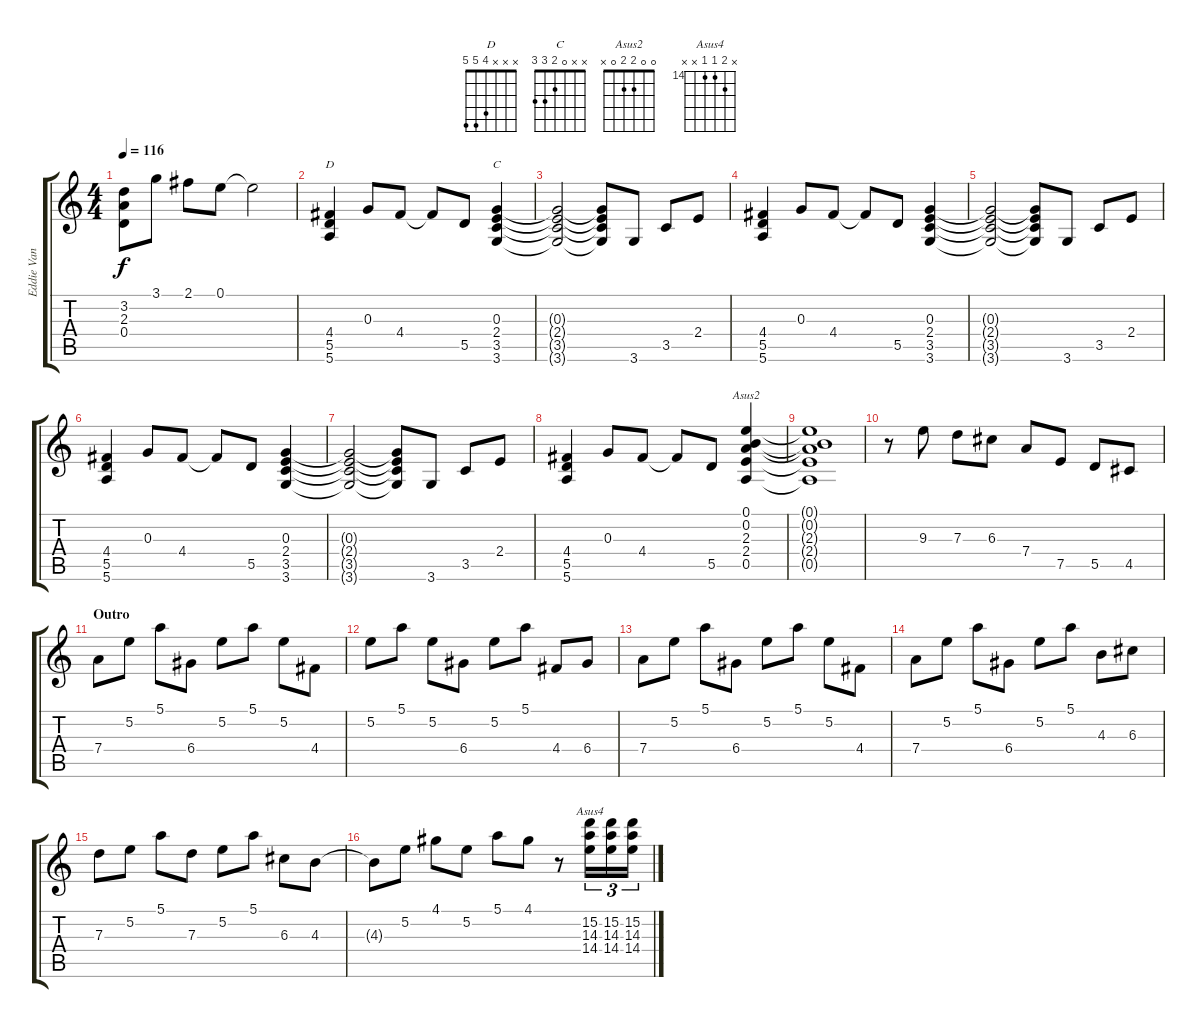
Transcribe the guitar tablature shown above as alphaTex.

\track ("Eddie Van Halen (Rhythm)" "Eddie Van ") {instrument electricguitarclean}
\staff {score tabs}
\tuning (E4 B3 G3 D3 A2 E2) {hide}
\chord ("D" x x x 4 5 5)
\chord ("C" x x 0 2 3 3)
\chord ("Asus2" 0 0 2 2 0 x)
\chord ("Asus4" x 15 14 14 x x) {firstfret 14}
\ts (4 4)
\tempo 116
\clef g2
\ks c
(3.2 2.3 0.4).8{dy f} 3.1.8 2.1.8 0.1.8 0.1{t}.2 |
(4.4 5.5 5.6).4{ch "D"} 0.3.8 4.4.8 4.4{t}.8 5.5.8 (0.3 2.4 3.5 3.6).4{ch "C"} |
(0.3{t} 2.4{t} 3.5{t} 3.6{t}).2 (0.3{t} 2.4{t} 3.5{t} 3.6{t}).8 3.6.8 3.5.8 2.4.8 |
(4.4 5.5 5.6).4 0.3.8 4.4.8 4.4{t}.8 5.5.8 (0.3 2.4 3.5 3.6).4 |
(0.3{t} 2.4{t} 3.5{t} 3.6{t}).2 (0.3{t} 2.4{t} 3.5{t} 3.6{t}).8 3.6.8 3.5.8 2.4.8 |
(4.4 5.5 5.6).4 0.3.8 4.4.8 4.4{t}.8 5.5.8 (0.3 2.4 3.5 3.6).4 |
(0.3{t} 2.4{t} 3.5{t} 3.6{t}).2 (0.3{t} 2.4{t} 3.5{t} 3.6{t}).8 3.6.8 3.5.8 2.4.8 |
(4.4 5.5 5.6).4 0.3.8 4.4.8 4.4{t}.8 5.5.8 (0.1 0.2 2.3 2.4 0.5).4{ch "Asus2"} |
(0.1{t} 0.2{t} 2.3{t} 2.4{t} 0.5{t}).1 |
r.8 9.3.8 7.3.8 6.3.8 7.4.8 7.5.8 5.5.8 4.5.8 |
\section ("" "Outro")
7.4.8 5.2.8 5.1.8 6.4.8 5.2.8 5.1.8 5.2.8 4.4.8 |
5.2.8 5.1.8 5.2.8 6.4.8 5.2.8 5.1.8 4.4.8 6.4.8 |
7.4.8 5.2.8 5.1.8 6.4.8 5.2.8 5.1.8 5.2.8 4.4.8 |
7.4.8 5.2.8 5.1.8 6.4.8 5.2.8 5.1.8 4.3.8 6.3.8 |
7.3.8 5.2.8 5.1.8 7.3.8 5.2.8 5.1.8 6.3.8 4.3.8 |
4.3{t}.8 5.2.8 4.1.8 5.2.8 5.1.8 4.1.8 r.8 (15.2 14.3 14.4).16{tu (3 2) ch "Asus4"} (15.2 14.3 14.4).16{tu (3 2)} (15.2 14.3 14.4).16{tu (3 2)}
